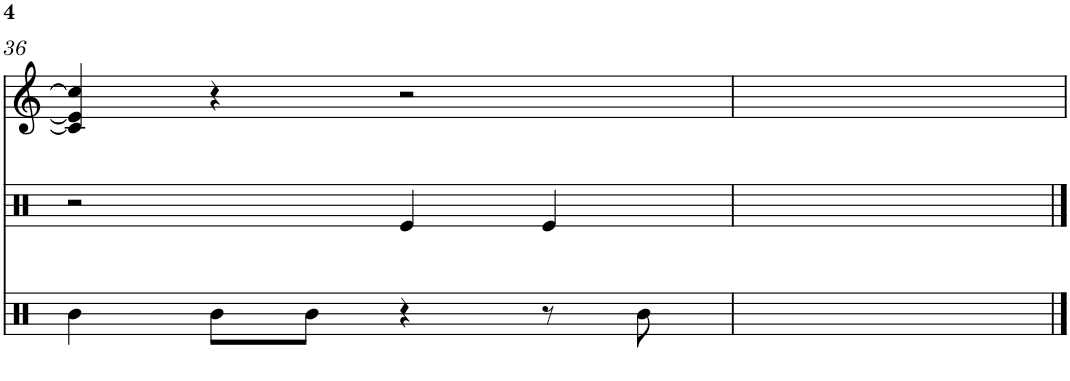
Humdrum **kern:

**kern	**kern	**kern
*part3	*part2	*part1
*staff3	*staff2	*staff1
*I"Timbal fondo	*I"Timbal	*I"Gralles
!!LO:PB:g=z
*clefX	*clefX	*clefG2
*k[]	*k[]	*k[]
*M4/4	*M4/4	*M4/4
=36	=36	=36
4b\	2r	4c/] 4e/] 4cc/]
8b\L	.	4r
8b\J	.	.
4r	4e/	2r
8r	4e/	.
8b\	.	.
=37	=37	=37
1ryy	1ryy	1ryy
=	=	=
*-	*-	*-
